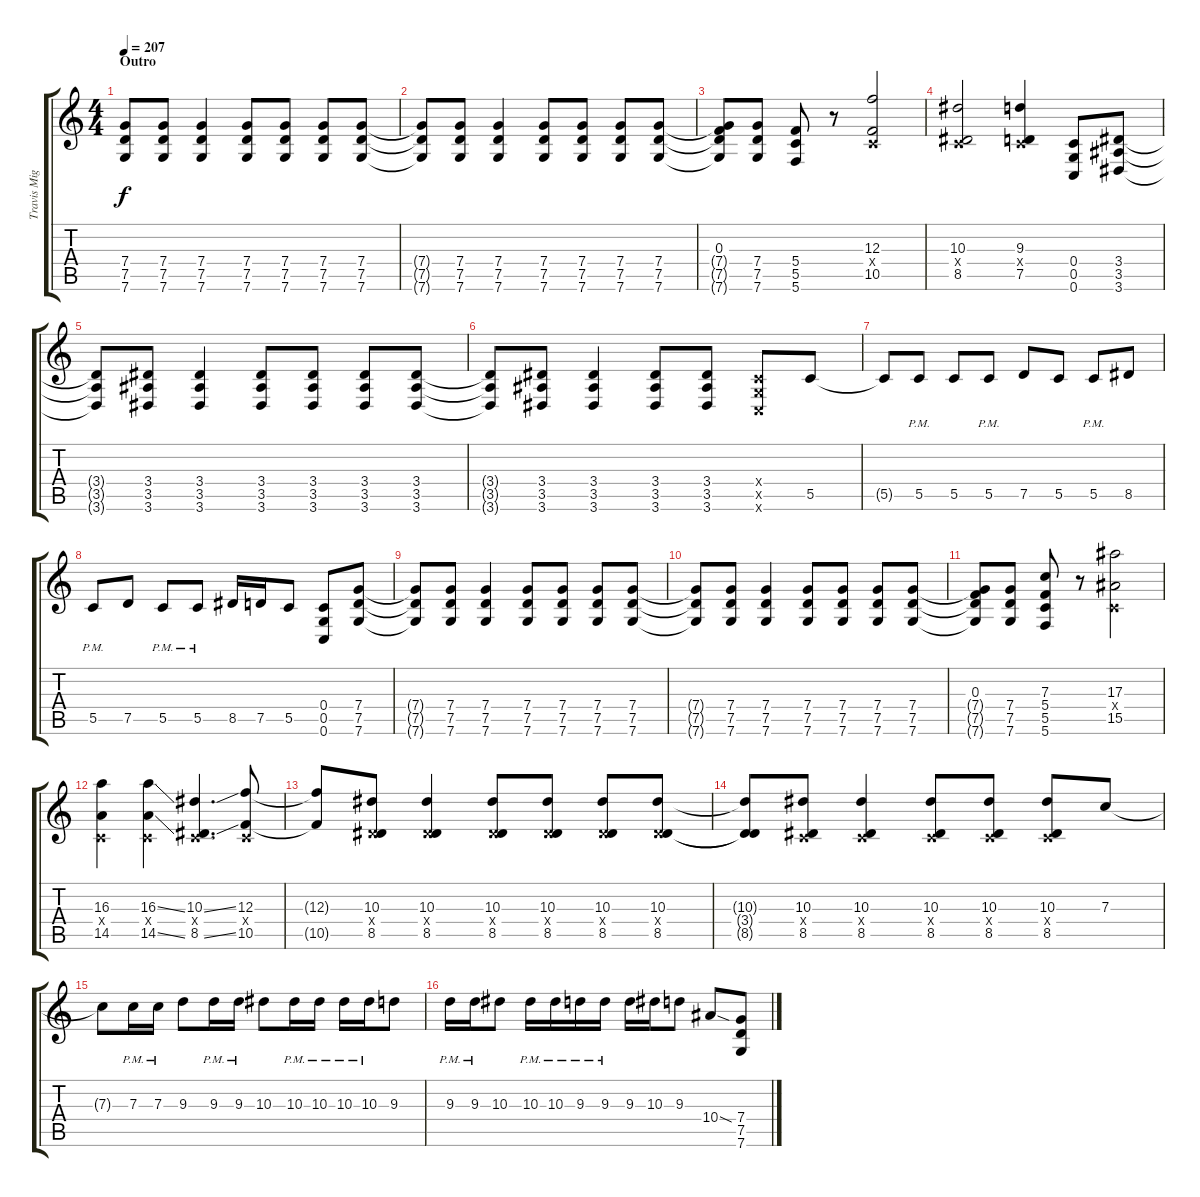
\track ("Travis Miguel" "Travis Mig") {instrument distortionguitar}
\staff {score tabs}
\tuning (D4 A3 F3 C3 G2 C2) {hide}
\ts (4 4)
\section ("" "Outro")
\tempo 207
\clef g2
\ks c
(7.4{t} 7.5{t} 7.6{t}).8{dy f} (7.4 7.5 7.6).8 (7.4 7.5 7.6).4 (7.4 7.5 7.6).8 (7.4 7.5 7.6).8 (7.4 7.5 7.6).8 (7.4 7.5 7.6).8 |
(7.4{t} 7.5{t} 7.6{t}).8 (7.4 7.5 7.6).8 (7.4 7.5 7.6).4 (7.4 7.5 7.6).8 (7.4 7.5 7.6).8 (7.4 7.5 7.6).8 (7.4 7.5 7.6).8 |
(0.3 7.4{t} 7.5{t} 7.6{t}).8 (7.4 7.5 7.6).8 (5.4 5.5 5.6).8 r.8 (12.3 0.4{x} 10.5).2 |
(10.3 0.4{x} 8.5).2 (9.3 0.4{x} 7.5).4 (0.4 0.5 0.6).8 (3.4 3.5 3.6).8 |
(3.4{t} 3.5{t} 3.6{t}).8 (3.4 3.5 3.6).8 (3.4 3.5 3.6).4 (3.4 3.5 3.6).8 (3.4 3.5 3.6).8 (3.4 3.5 3.6).8 (3.4 3.5 3.6).8 |
(3.4{t} 3.5{t} 3.6{t}).8 (3.4 3.5 3.6).8 (3.4 3.5 3.6).4 (3.4 3.5 3.6).8 (3.4 3.5 3.6).8 (0.4{x} 0.5{x} 0.6{x}).8 5.5.8 |
5.5{t}.8 5.5{pm}.8 5.5.8 5.5{pm}.8 7.5.8 5.5.8 5.5{pm}.8 8.5.8 |
5.5{pm}.8 7.5.8 5.5{pm}.8 5.5{pm}.8 8.5.16 7.5.16 5.5.8 (0.4 0.5 0.6).8 (7.4 7.5 7.6).8 |
(7.4{t} 7.5{t} 7.6{t}).8 (7.4 7.5 7.6).8 (7.4 7.5 7.6).4 (7.4 7.5 7.6).8 (7.4 7.5 7.6).8 (7.4 7.5 7.6).8 (7.4 7.5 7.6).8 |
(7.4{t} 7.5{t} 7.6{t}).8 (7.4 7.5 7.6).8 (7.4 7.5 7.6).4 (7.4 7.5 7.6).8 (7.4 7.5 7.6).8 (7.4 7.5 7.6).8 (7.4 7.5 7.6).8 |
(0.3 7.4{t} 7.5{t} 7.6{t}).8 (7.4 7.5 7.6).8 (7.3 5.4 5.5 5.6).8 r.8 (17.3 0.4{x} 15.5).2 |
(16.3 0.4{x} 14.5).4 (16.3{ss} 0.4{x} 14.5{ss}).4 (10.3{ss} 0.4{x} 8.5{ss}).4{d} (12.3 0.4{x} 10.5).8 |
(12.3{t} 10.5{t}).8 (10.3 3.4{x} 8.5).8 (10.3 3.4{x} 8.5).4 (10.3 3.4{x} 8.5).8 (10.3 3.4{x} 8.5).8 (10.3 3.4{x} 8.5).8 (10.3 3.4{x} 8.5).8 |
(10.3{t} 3.4{t} 8.5{t}).8 (10.3 0.4{x} 8.5).8 (10.3 0.4{x} 8.5).4 (10.3 0.4{x} 8.5).8 (10.3 0.4{x} 8.5).8 (10.3 0.4{x} 8.5).8 7.3.8 |
7.3{t}.8 7.3{pm}.16 7.3{pm}.16 9.3.8 9.3{pm}.16 9.3{pm}.16 10.3.8 10.3{pm}.16 10.3{pm}.16 10.3{pm}.16 10.3{pm}.16 9.3.8 |
9.3{pm}.16 9.3{pm}.16 10.3.8 10.3{pm}.16 10.3{pm}.16 9.3{pm}.16 9.3{pm}.16 9.3.16 10.3.16 9.3.8 10.4{sod}.8 (7.4 7.5 7.6).8
